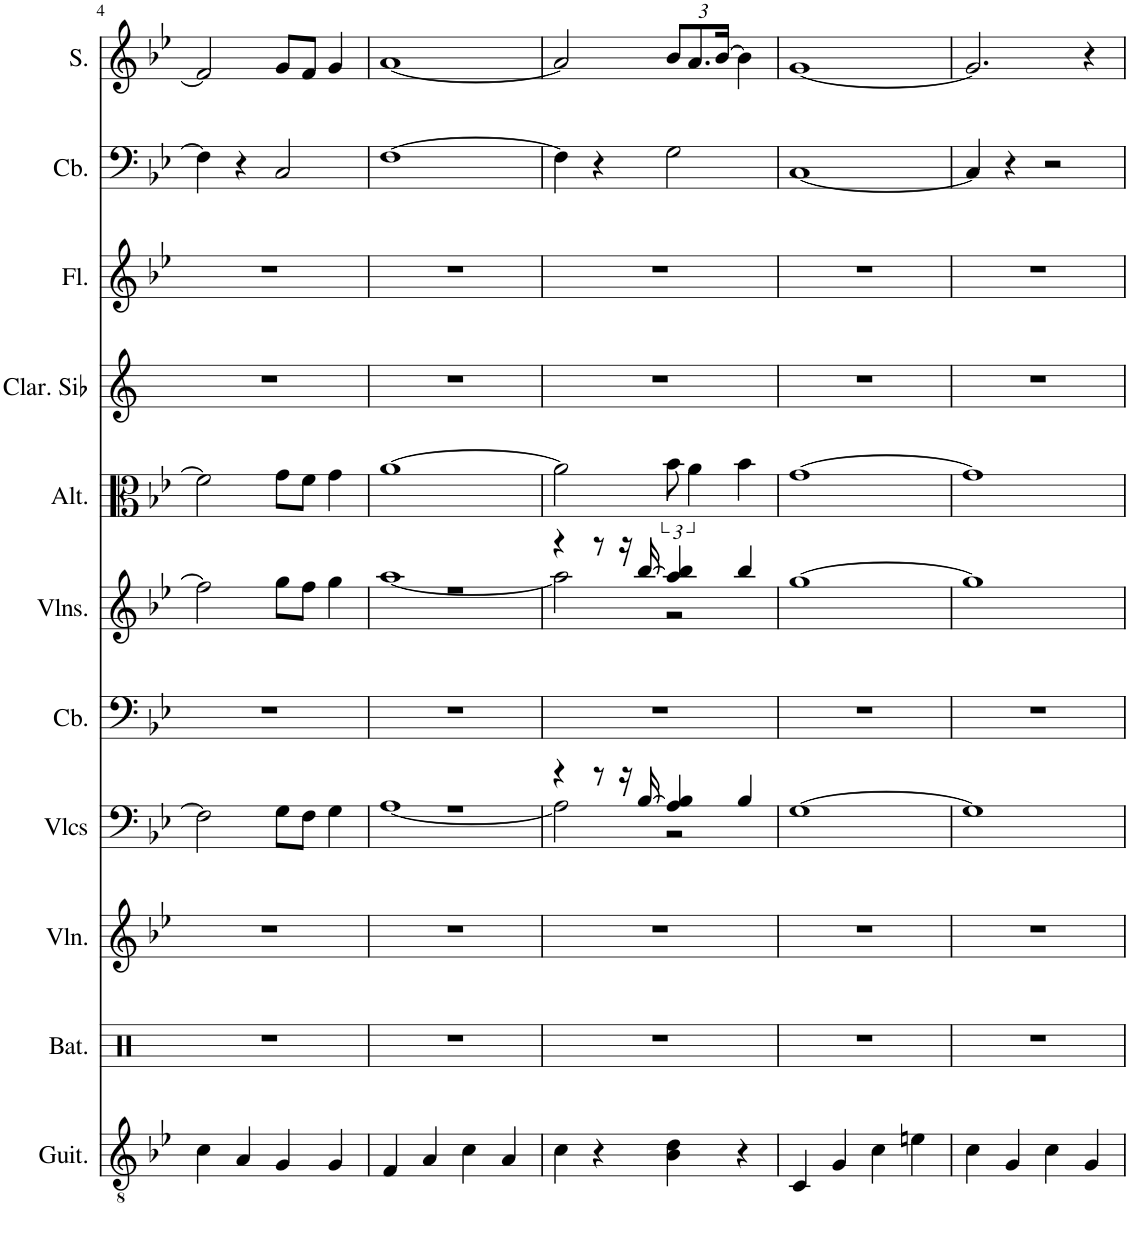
**kern	**kern	**kern	**kern	**kern	**kern	**kern	**kern	**kern	**kern	**kern
*part11	*part10	*part9	*part8	*part7	*part6	*part5	*part4	*part3	*part2	*part1
*staff11	*staff10	*staff9	*staff8	*staff7	*staff6	*staff5	*staff4	*staff3	*staff2	*staff1
*I"Guitare classique, Acoustic Grand Piano	*I"Batterie, Drums	*I"Violon, Acoustic Grand Piano	*I"Violoncelles, Acoustic Grand Piano	*I"Contrebasse, Acoustic Grand Piano	*I"Violons, Acoustic Grand Piano	*I"Alto, Acoustic Grand Piano	*I"Clarinette en Sib, Acoustic Grand Piano	*I"Flûte, Acoustic Grand Piano	*I"Contrebasse, Acoustic Grand Piano	*I"Soprano, Acoustic Grand Piano
*I'Guit.	*I'Bat.	*I'Vln.	*I'Vlcs	*I'Cb.	*I'Vlns.	*I'Alt.	*I'Clar. Sib	*I'Fl.	*I'Cb.	*I'S.
!!LO:PB:g=z
*clefGv2	*clefX	*clefG2	*clefF4	*clefF4	*clefG2	*clefC3	*clefG2	*clefG2	*clefF4	*clefG2
*	*	*	*	*Trd7c12	*	*	*Trd1c2	*	*Trd7c12	*
*k[b-e-]	*k[]	*k[b-e-]	*k[b-e-]	*k[b-e-]	*k[b-e-]	*k[b-e-]	*k[]	*k[b-e-]	*k[b-e-]	*k[b-e-]
*M4/4	*M4/4	*M4/4	*M4/4	*M4/4	*M4/4	*M4/4	*M4/4	*M4/4	*M4/4	*M4/4
=4	=4	=4	=4	=4	=4	=4	=4	=4	=4	=4
4c\	1r	1r	2F\]	1r	2ff\]	2f\]	1r	1r	4F\]	2f/]
4A/	.	.	.	.	.	.	.	.	4r	.
4G/	.	.	8G\L	.	8gg\L	8g\L	.	.	2C/	8g/L
.	.	.	8F\J	.	8ff\J	8f\J	.	.	.	8f/J
4G/	.	.	4G\	.	4gg\	4g\	.	.	.	4g/
=5	=5	=5	=5	=5	=5	=5	=5	=5	=5	=5
*	*	*	*^	*	*^	*	*	*	*	*
4F/	1r	1r	1r	[1A	1r	1r	[1aa	[1a	1r	1r	[1F	[1a
4A/	.	.	.	.	.	.	.	.	.	.	.	.
4c\	.	.	.	.	.	.	.	.	.	.	.	.
4A/	.	.	.	.	.	.	.	.	.	.	.	.
=6	=6	=6	=6	=6	=6	=6	=6	=6	=6	=6	=6	=6
4c\	1r	1r	4r	2A\]	1r	4r	2aa\]	2a\]	1r	1r	4F\]	2a/]
4r	.	.	8r	.	.	8r	.	.	.	.	4r	.
.	.	.	16r	.	.	16r	.	.	.	.	.	.
.	.	.	[16B-/	.	.	[16bb-/	.	.	.	.	.	.
*	*	*	*	*	*	*	*	*	*	*	*	*Xbrackettup
4B-\ 4d\	.	.	4A/ 4B-/]	2r	.	4aa/ 4bb-/]	2r	12b-\	.	.	2G\	12b-/L
.	.	.	.	.	.	.	.	6a\	.	.	.	12.a/
.	.	.	.	.	.	.	.	.	.	.	.	[24b-/Jk
4r	.	.	4B-/	.	.	4bb-/	.	4b-\	.	.	.	4b-\]
*	*	*	*v	*v	*	*v	*v	*	*	*	*	*
=7	=7	=7	=7	=7	=7	=7	=7	=7	=7	=7
4C/	1r	1r	[1G	1r	[1gg	[1g	1r	1r	[1C	[1g
4G/	.	.	.	.	.	.	.	.	.	.
4c\	.	.	.	.	.	.	.	.	.	.
4en\	.	.	.	.	.	.	.	.	.	.
=8	=8	=8	=8	=8	=8	=8	=8	=8	=8	=8
4c\	1r	1r	1G]	1r	1gg]	1g]	1r	1r	4C/]	2.g/]
4G/	.	.	.	.	.	.	.	.	4r	.
4c\	.	.	.	.	.	.	.	.	2r	.
4G/	.	.	.	.	.	.	.	.	.	4r
=	=	=	=	=	=	=	=	=	=	=
*-	*-	*-	*-	*-	*-	*-	*-	*-	*-	*-
